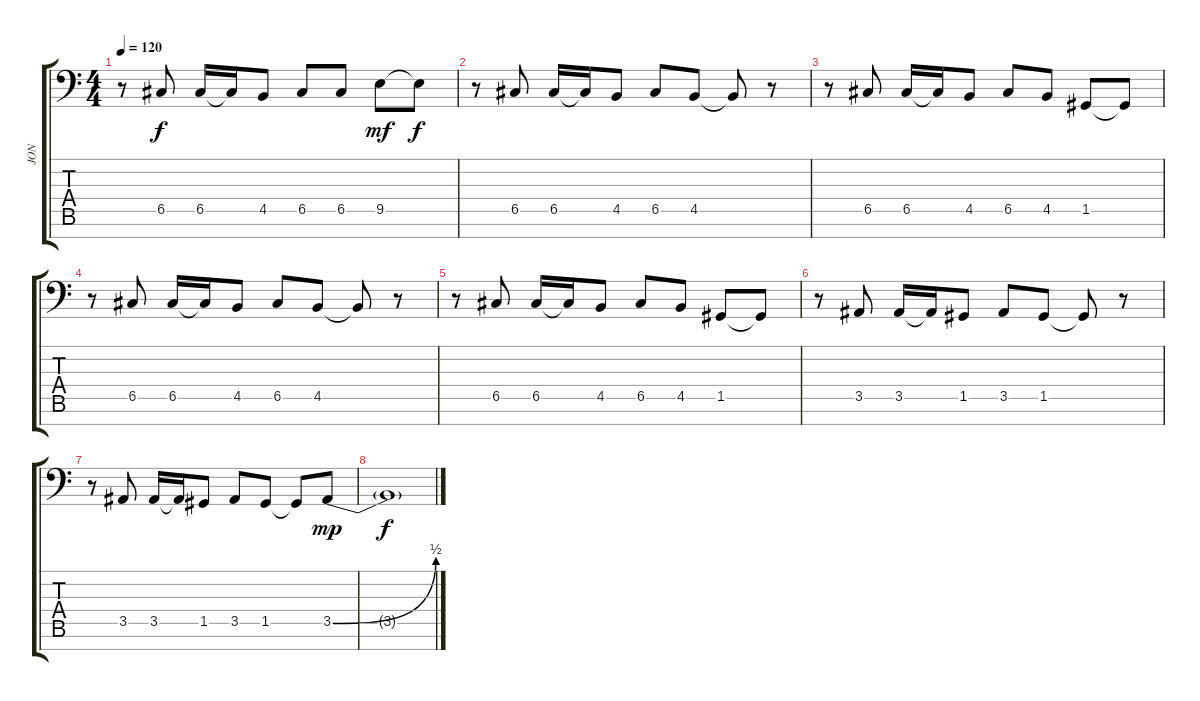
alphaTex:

\track ("JON" "JON") {instrument tenorsax}
\staff {score tabs}
\tuning (D4 A3 F3 C3 G2 D2 A1) {hide}
\ts (4 4)
\tempo 120
\clef f4
\ks c
r.8{dy f} 6.5.8 6.5.16 6.5{t}.16 4.5.8 6.5.8 6.5.8 9.5.8{dy mf} 9.5{t}.8{dy f} |
r.8 6.5.8 6.5.16 6.5{t}.16 4.5.8 6.5.8 4.5.8 4.5{t}.8 r.8 |
r.8 6.5.8 6.5.16 6.5{t}.16 4.5.8 6.5.8 4.5.8 1.5.8 1.5{t}.8 |
r.8 6.5.8 6.5.16 6.5{t}.16 4.5.8 6.5.8 4.5.8 4.5{t}.8 r.8 |
r.8 6.5.8 6.5.16 6.5{t}.16 4.5.8 6.5.8 4.5.8 1.5.8 1.5{t}.8 |
r.8 3.5.8 3.5.16 3.5{t}.16 1.5.8 3.5.8 1.5.8 1.5{t}.8 r.8 |
r.8 3.5.8 3.5.16 3.5{t}.16 1.5.8 3.5.8 1.5.8 1.5{t}.8 3.5{be (bend 0 0 60 2)}.8{dy mp} |
3.5{t}.1{dy f}
